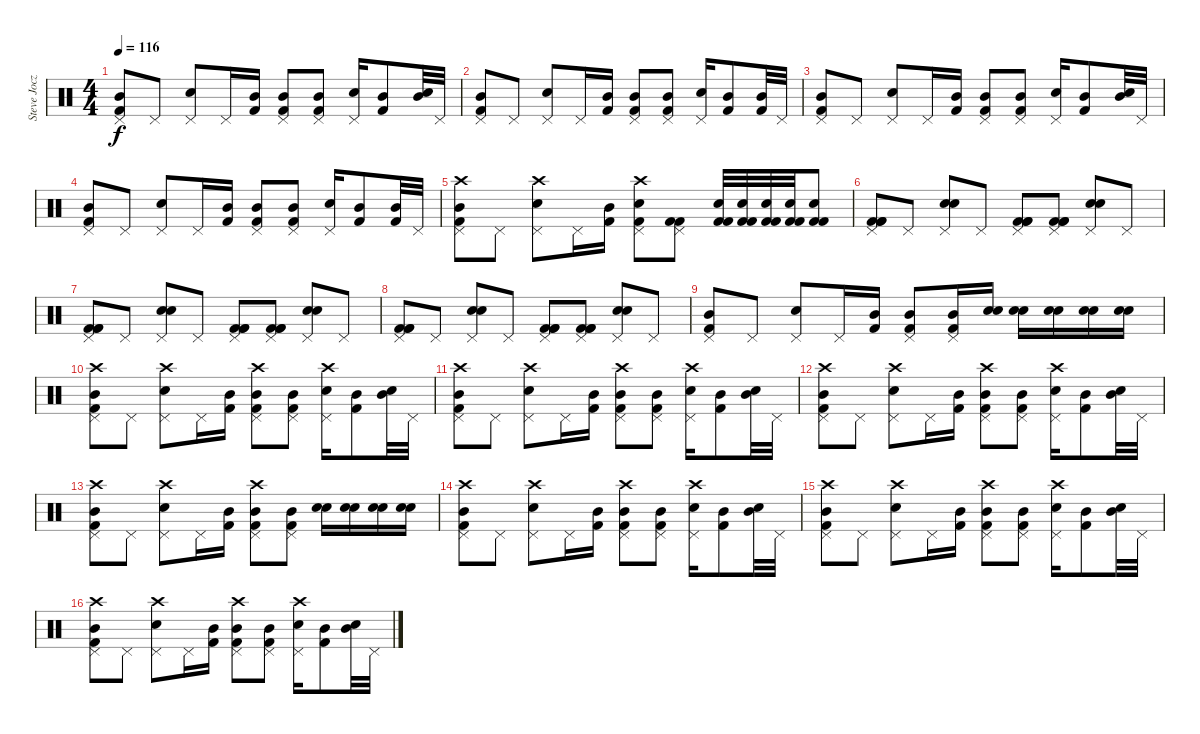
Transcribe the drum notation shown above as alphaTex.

\track ("Steve Jocz (STEVO)" "Steve Jocz") {instrument percussion}
\staff {score}
\articulation defaults
\ts (4 4)
\tempo 116
\clef neutral
\ks c
("Pedal Hi-Hat (hit)" "Mid Tom (hit)" "Kick (hit) 2").8{dy f} "Pedal Hi-Hat (hit)".8 ("Pedal Hi-Hat (hit)" "Electric Snare (hit)").8 "Pedal Hi-Hat (hit)".16 ("Mid Tom (hit)" "Kick (hit) 2").16 ("Pedal Hi-Hat (hit)" "Mid Tom (hit)" "Kick (hit) 2").8 ("Pedal Hi-Hat (hit)" "Mid Tom (hit)" "Kick (hit) 2").8 ("Pedal Hi-Hat (hit)" "Electric Snare (hit)").16 ("Mid Tom (hit)" "Kick (hit) 2").8 ("Mid Tom (hit)" "Electric Snare (hit)").32 "Pedal Hi-Hat (hit)".32 |
("Pedal Hi-Hat (hit)" "Mid Tom (hit)" "Kick (hit) 2").8 "Pedal Hi-Hat (hit)".8 ("Pedal Hi-Hat (hit)" "Electric Snare (hit)").8 "Pedal Hi-Hat (hit)".16 ("Mid Tom (hit)" "Kick (hit) 2").16 ("Pedal Hi-Hat (hit)" "Mid Tom (hit)" "Kick (hit) 2").8 ("Pedal Hi-Hat (hit)" "Mid Tom (hit)" "Kick (hit) 2").8 ("Pedal Hi-Hat (hit)" "Electric Snare (hit)").16 ("Mid Tom (hit)" "Kick (hit) 2").8 ("Mid Tom (hit)" "Kick (hit) 2").32 "Pedal Hi-Hat (hit)".32 |
("Pedal Hi-Hat (hit)" "Mid Tom (hit)" "Kick (hit) 2").8 "Pedal Hi-Hat (hit)".8 ("Pedal Hi-Hat (hit)" "Electric Snare (hit)").8 "Pedal Hi-Hat (hit)".16 ("Mid Tom (hit)" "Kick (hit) 2").16 ("Pedal Hi-Hat (hit)" "Mid Tom (hit)" "Kick (hit) 2").8 ("Pedal Hi-Hat (hit)" "Mid Tom (hit)" "Kick (hit) 2").8 ("Pedal Hi-Hat (hit)" "Electric Snare (hit)").16 ("Mid Tom (hit)" "Kick (hit) 2").8 ("Mid Tom (hit)" "Electric Snare (hit)").32 "Pedal Hi-Hat (hit)".32 |
("Pedal Hi-Hat (hit)" "Mid Tom (hit)" "Kick (hit) 2").8 "Pedal Hi-Hat (hit)".8 ("Pedal Hi-Hat (hit)" "Electric Snare (hit)").8 "Pedal Hi-Hat (hit)".16 ("Mid Tom (hit)" "Kick (hit) 2").16 ("Pedal Hi-Hat (hit)" "Mid Tom (hit)" "Kick (hit) 2").8 ("Pedal Hi-Hat (hit)" "Mid Tom (hit)" "Kick (hit) 2").8 ("Pedal Hi-Hat (hit)" "Electric Snare (hit)").16 ("Mid Tom (hit)" "Kick (hit) 2").8 ("Mid Tom (hit)" "Kick (hit) 2").32 "Pedal Hi-Hat (hit)".32 |
("Pedal Hi-Hat (hit)" "Crash high (hit)" "Mid Tom (hit)" "Kick (hit) 2").8 "Pedal Hi-Hat (hit)".8 ("Pedal Hi-Hat (hit)" "Crash high (hit)" "Electric Snare (hit)").8 "Pedal Hi-Hat (hit)".16 ("Mid Tom (hit)" "Kick (hit) 2").16 ("Pedal Hi-Hat (hit)" "Crash high (hit)" "Kick (hit) 2" "Electric Snare (hit)").8 ("Pedal Hi-Hat (hit)" "Kick (hit) 2" "Kick (hit) 2").8 ("Electric Snare (hit)" "Kick (hit) 2" "Kick (hit) 2").32 ("Electric Snare (hit)" "Kick (hit) 2" "Kick (hit) 2").32 ("Electric Snare (hit)" "Kick (hit) 2" "Kick (hit) 2").32 ("Electric Snare (hit)" "Kick (hit) 2" "Kick (hit) 2").32 ("Electric Snare (hit)" "Kick (hit) 2" "Kick (hit) 2").8 |
("Pedal Hi-Hat (hit)" "Kick (hit) 2" "Kick (hit) 2" "Kick (hit) 2").8 "Pedal Hi-Hat (hit)".8 ("Pedal Hi-Hat (hit)" "Electric Snare (hit)" "Electric Snare (hit)").8 "Pedal Hi-Hat (hit)".8 ("Pedal Hi-Hat (hit)" "Kick (hit) 2" "Kick (hit) 2" "Kick (hit) 2").8 ("Pedal Hi-Hat (hit)" "Kick (hit) 2" "Kick (hit) 2" "Kick (hit) 2").8 ("Pedal Hi-Hat (hit)" "Electric Snare (hit)" "Electric Snare (hit)").8 "Pedal Hi-Hat (hit)".8 |
("Pedal Hi-Hat (hit)" "Kick (hit) 2" "Kick (hit) 2" "Kick (hit) 2").8 "Pedal Hi-Hat (hit)".8 ("Pedal Hi-Hat (hit)" "Electric Snare (hit)" "Electric Snare (hit)").8 "Pedal Hi-Hat (hit)".8 ("Pedal Hi-Hat (hit)" "Kick (hit) 2" "Kick (hit) 2" "Kick (hit) 2").8 ("Pedal Hi-Hat (hit)" "Kick (hit) 2" "Kick (hit) 2" "Kick (hit) 2").8 ("Pedal Hi-Hat (hit)" "Electric Snare (hit)" "Electric Snare (hit)").8 "Pedal Hi-Hat (hit)".8 |
("Pedal Hi-Hat (hit)" "Kick (hit) 2" "Kick (hit) 2" "Kick (hit) 2").8 "Pedal Hi-Hat (hit)".8 ("Pedal Hi-Hat (hit)" "Electric Snare (hit)" "Electric Snare (hit)").8 "Pedal Hi-Hat (hit)".8 ("Pedal Hi-Hat (hit)" "Kick (hit) 2" "Kick (hit) 2" "Kick (hit) 2").8 ("Pedal Hi-Hat (hit)" "Kick (hit) 2" "Kick (hit) 2" "Kick (hit) 2").8 ("Pedal Hi-Hat (hit)" "Electric Snare (hit)" "Electric Snare (hit)").8 "Pedal Hi-Hat (hit)".8 |
("Pedal Hi-Hat (hit)" "Mid Tom (hit)" "Kick (hit) 2").8 "Pedal Hi-Hat (hit)".8 ("Pedal Hi-Hat (hit)" "Electric Snare (hit)").8 "Pedal Hi-Hat (hit)".16 ("Mid Tom (hit)" "Kick (hit) 2").16 ("Pedal Hi-Hat (hit)" "Mid Tom (hit)" "Kick (hit) 2").8 ("Pedal Hi-Hat (hit)" "Mid Tom (hit)" "Kick (hit) 2").16 ("Electric Snare (hit)" "Electric Snare (hit)").16 ("Electric Snare (hit)" "Electric Snare (hit)").16 ("Electric Snare (hit)" "Electric Snare (hit)").16 ("Electric Snare (hit)" "Electric Snare (hit)").16 ("Electric Snare (hit)" "Electric Snare (hit)").16 |
("Pedal Hi-Hat (hit)" "Crash high (hit)" "Mid Tom (hit)" "Kick (hit) 2").8 "Pedal Hi-Hat (hit)".8 ("Pedal Hi-Hat (hit)" "Crash high (hit)" "Electric Snare (hit)").8 "Pedal Hi-Hat (hit)".16 ("Mid Tom (hit)" "Kick (hit) 2").16 ("Pedal Hi-Hat (hit)" "Crash high (hit)" "Mid Tom (hit)" "Kick (hit) 2").8 ("Pedal Hi-Hat (hit)" "Mid Tom (hit)" "Kick (hit) 2").8 ("Pedal Hi-Hat (hit)" "Crash high (hit)" "Electric Snare (hit)").16 ("Mid Tom (hit)" "Kick (hit) 2").8 ("Mid Tom (hit)" "Electric Snare (hit)").32 "Pedal Hi-Hat (hit)".32 |
("Pedal Hi-Hat (hit)" "Crash high (hit)" "Mid Tom (hit)" "Kick (hit) 2").8 "Pedal Hi-Hat (hit)".8 ("Pedal Hi-Hat (hit)" "Crash high (hit)" "Electric Snare (hit)").8 "Pedal Hi-Hat (hit)".16 ("Mid Tom (hit)" "Kick (hit) 2").16 ("Pedal Hi-Hat (hit)" "Crash high (hit)" "Mid Tom (hit)" "Kick (hit) 2").8 ("Pedal Hi-Hat (hit)" "Mid Tom (hit)" "Kick (hit) 2").8 ("Pedal Hi-Hat (hit)" "Crash high (hit)" "Electric Snare (hit)").16 ("Mid Tom (hit)" "Kick (hit) 2").8 ("Mid Tom (hit)" "Electric Snare (hit)").32 "Pedal Hi-Hat (hit)".32 |
("Pedal Hi-Hat (hit)" "Crash high (hit)" "Mid Tom (hit)" "Kick (hit) 2").8 "Pedal Hi-Hat (hit)".8 ("Pedal Hi-Hat (hit)" "Crash high (hit)" "Electric Snare (hit)").8 "Pedal Hi-Hat (hit)".16 ("Mid Tom (hit)" "Kick (hit) 2").16 ("Pedal Hi-Hat (hit)" "Crash high (hit)" "Mid Tom (hit)" "Kick (hit) 2").8 ("Pedal Hi-Hat (hit)" "Mid Tom (hit)" "Kick (hit) 2").8 ("Pedal Hi-Hat (hit)" "Crash high (hit)" "Electric Snare (hit)").16 ("Mid Tom (hit)" "Kick (hit) 2").8 ("Mid Tom (hit)" "Electric Snare (hit)").32 "Pedal Hi-Hat (hit)".32 |
("Pedal Hi-Hat (hit)" "Crash high (hit)" "Mid Tom (hit)" "Kick (hit) 2").8 "Pedal Hi-Hat (hit)".8 ("Pedal Hi-Hat (hit)" "Crash high (hit)" "Electric Snare (hit)").8 "Pedal Hi-Hat (hit)".16 ("Mid Tom (hit)" "Kick (hit) 2").16 ("Pedal Hi-Hat (hit)" "Crash high (hit)" "Mid Tom (hit)" "Kick (hit) 2").8 ("Pedal Hi-Hat (hit)" "Mid Tom (hit)" "Kick (hit) 2").8 ("Electric Snare (hit)" "Electric Snare (hit)").16 ("Electric Snare (hit)" "Electric Snare (hit)").16 ("Electric Snare (hit)" "Electric Snare (hit)").16 ("Electric Snare (hit)" "Electric Snare (hit)").16 |
("Pedal Hi-Hat (hit)" "Crash high (hit)" "Mid Tom (hit)" "Kick (hit) 2").8 "Pedal Hi-Hat (hit)".8 ("Pedal Hi-Hat (hit)" "Crash high (hit)" "Electric Snare (hit)").8 "Pedal Hi-Hat (hit)".16 ("Mid Tom (hit)" "Kick (hit) 2").16 ("Pedal Hi-Hat (hit)" "Crash high (hit)" "Mid Tom (hit)" "Kick (hit) 2").8 ("Pedal Hi-Hat (hit)" "Mid Tom (hit)" "Kick (hit) 2").8 ("Pedal Hi-Hat (hit)" "Crash high (hit)" "Electric Snare (hit)").16 ("Mid Tom (hit)" "Kick (hit) 2").8 ("Mid Tom (hit)" "Electric Snare (hit)").32 "Pedal Hi-Hat (hit)".32 |
("Pedal Hi-Hat (hit)" "Crash high (hit)" "Mid Tom (hit)" "Kick (hit) 2").8 "Pedal Hi-Hat (hit)".8 ("Pedal Hi-Hat (hit)" "Crash high (hit)" "Electric Snare (hit)").8 "Pedal Hi-Hat (hit)".16 ("Mid Tom (hit)" "Kick (hit) 2").16 ("Pedal Hi-Hat (hit)" "Crash high (hit)" "Mid Tom (hit)" "Kick (hit) 2").8 ("Pedal Hi-Hat (hit)" "Mid Tom (hit)" "Kick (hit) 2").8 ("Pedal Hi-Hat (hit)" "Crash high (hit)" "Electric Snare (hit)").16 ("Mid Tom (hit)" "Kick (hit) 2").8 ("Mid Tom (hit)" "Electric Snare (hit)").32 "Pedal Hi-Hat (hit)".32 |
("Pedal Hi-Hat (hit)" "Crash high (hit)" "Mid Tom (hit)" "Kick (hit) 2").8 "Pedal Hi-Hat (hit)".8 ("Pedal Hi-Hat (hit)" "Crash high (hit)" "Electric Snare (hit)").8 "Pedal Hi-Hat (hit)".16 ("Mid Tom (hit)" "Kick (hit) 2").16 ("Pedal Hi-Hat (hit)" "Crash high (hit)" "Mid Tom (hit)" "Kick (hit) 2").8 ("Pedal Hi-Hat (hit)" "Mid Tom (hit)" "Kick (hit) 2").8 ("Pedal Hi-Hat (hit)" "Crash high (hit)" "Electric Snare (hit)").16 ("Mid Tom (hit)" "Kick (hit) 2").8 ("Mid Tom (hit)" "Electric Snare (hit)").32 "Pedal Hi-Hat (hit)".32
